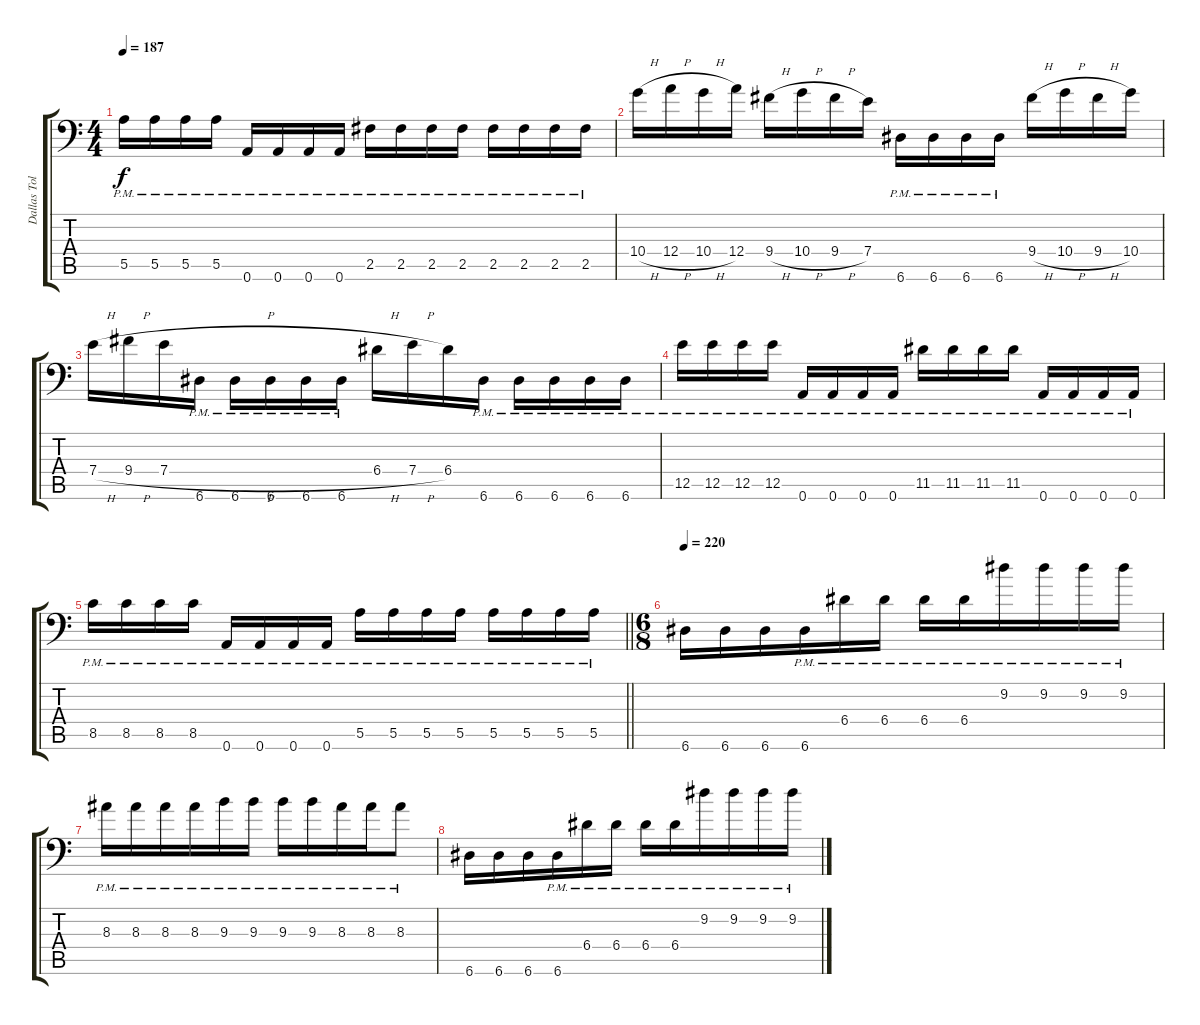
\track ("Dallas Toler-Wade" "Dallas Tol") {instrument distortionguitar}
\staff {score tabs}
\tuning (B3 Gb3 D3 A2 E2 A1) {hide}
\ts (4 4)
\tempo 187
\clef f4
\ks c
5.5{pm}.16{dy f} 5.5{pm}.16 5.5{pm}.16 5.5{pm}.16 0.6{pm}.16 0.6{pm}.16 0.6{pm}.16 0.6{pm}.16 2.5{pm}.16 2.5{pm}.16 2.5{pm}.16 2.5{pm}.16 2.5{pm}.16 2.5{pm}.16 2.5{pm}.16 2.5{pm}.16 |
10.4{h}.16 12.4{h}.16 10.4{h}.16 12.4.16 9.4{h}.16 10.4{h}.16 9.4{h}.16 7.4.16 6.6{pm}.16 6.6{pm}.16 6.6{pm}.16 6.6{pm}.16 9.4{h}.16 10.4{h}.16 9.4{h}.16 10.4.16 |
7.4{h}.16 9.4{h}.16 7.4{h}.16 6.6{pm}.16 6.6{pm}.16 6.6{pm}.16 6.6{pm}.16 6.6{pm}.16 6.4{h}.16 7.4{h}.16 6.4.16 6.6{pm}.16 6.6{pm}.16 6.6{pm}.16 6.6{pm}.16 6.6{pm}.16 |
12.5{pm}.16 12.5{pm}.16 12.5{pm}.16 12.5{pm}.16 0.6{pm}.16 0.6{pm}.16 0.6{pm}.16 0.6{pm}.16 11.5{pm}.16 11.5{pm}.16 11.5{pm}.16 11.5{pm}.16 0.6{pm}.16 0.6{pm}.16 0.6{pm}.16 0.6{pm}.16 |
\barLineRight lightlight
8.5{pm}.16 8.5{pm}.16 8.5{pm}.16 8.5{pm}.16 0.6{pm}.16 0.6{pm}.16 0.6{pm}.16 0.6{pm}.16 5.5{pm}.16 5.5{pm}.16 5.5{pm}.16 5.5{pm}.16 5.5{pm}.16 5.5{pm}.16 5.5{pm}.16 5.5{pm}.16 |
\ts (6 8)
\section ("" "")
\tempo 220
6.6.16 6.6.16 6.6.16 6.6{pm}.16 6.4{pm}.16 6.4{pm}.16 6.4{pm}.16 6.4{pm}.16 9.2{pm}.16 9.2{pm}.16 9.2{pm}.16 9.2{pm}.16 |
8.3{pm}.16 8.3{pm}.16 8.3{pm}.16 8.3{pm}.16 9.3{pm}.16 9.3{pm}.16 9.3{pm}.16 9.3{pm}.16 8.3{pm}.16 8.3{pm}.16 8.3{pm}.8 |
6.6.16 6.6.16 6.6.16 6.6{pm}.16 6.4{pm}.16 6.4{pm}.16 6.4{pm}.16 6.4{pm}.16 9.2{pm}.16 9.2{pm}.16 9.2{pm}.16 9.2{pm}.16
